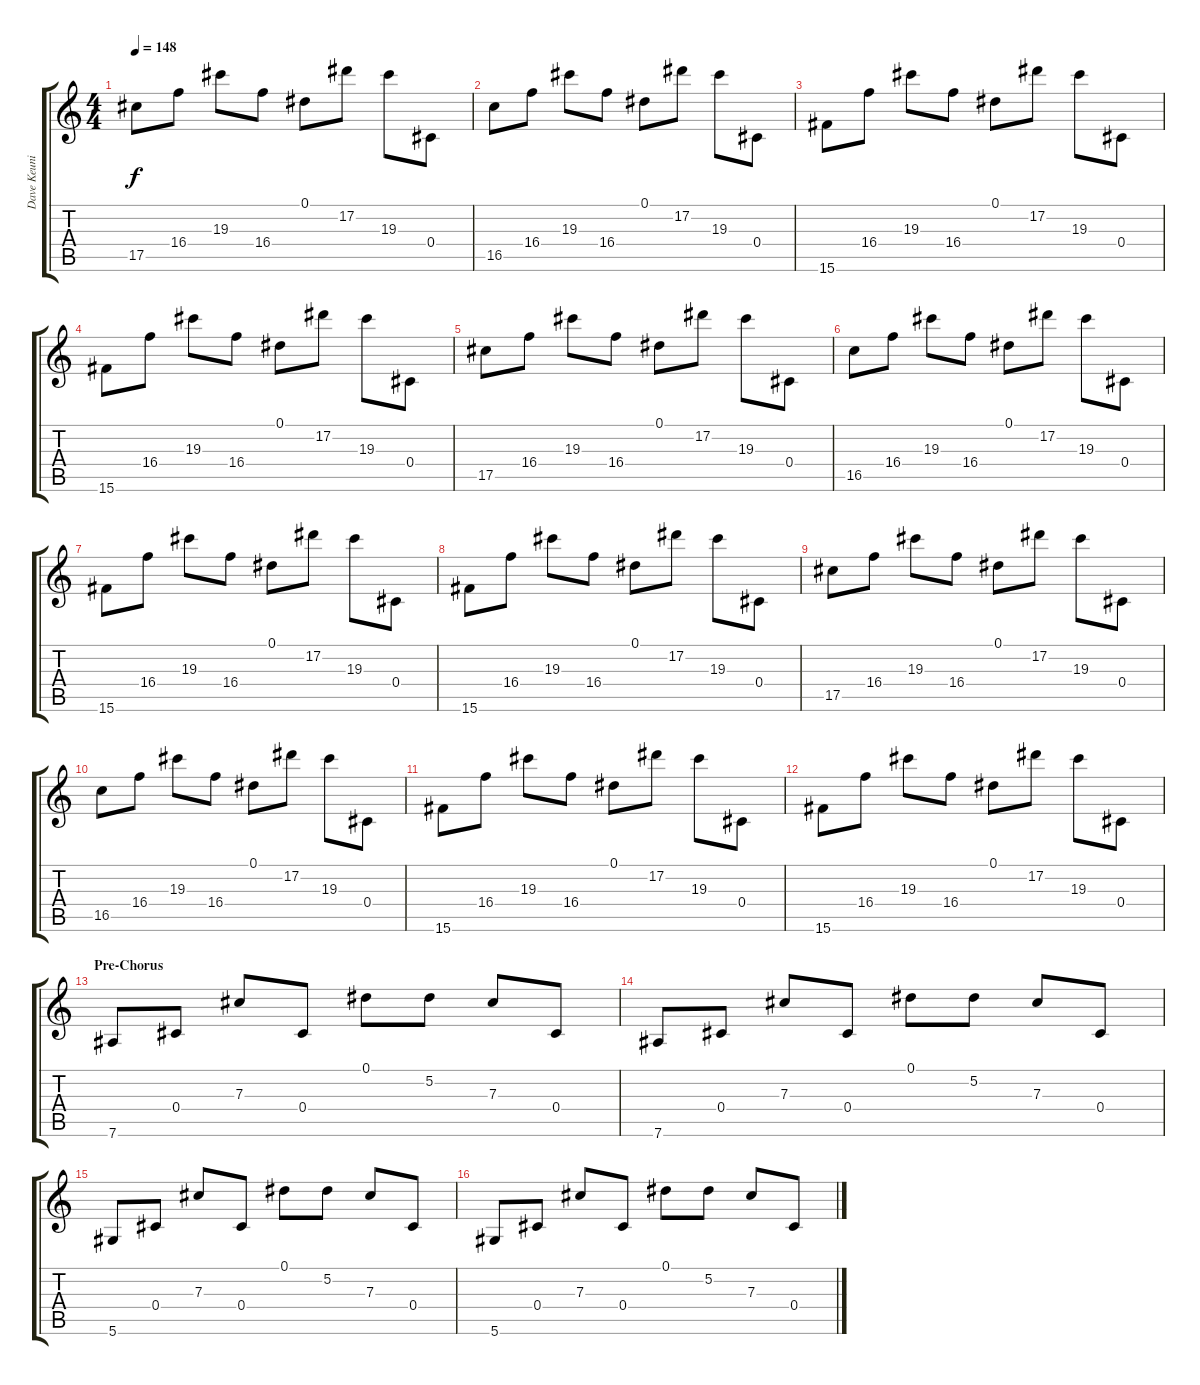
\track ("Dave Keuning - Lead Guitar (Left)" "Dave Keuni") {instrument overdrivenguitar}
\staff {score tabs}
\tuning (Eb4 Bb3 Gb3 Db3 Ab2 Eb2) {hide}
\ts (4 4)
\tempo 148
\clef g2
\ks c
17.5.8{dy f} 16.4.8 19.3.8 16.4.8 0.1.8 17.2.8 19.3.8 0.4.8 |
16.5.8 16.4.8 19.3.8 16.4.8 0.1.8 17.2.8 19.3.8 0.4.8 |
15.6.8 16.4.8 19.3.8 16.4.8 0.1.8 17.2.8 19.3.8 0.4.8 |
15.6.8 16.4.8 19.3.8 16.4.8 0.1.8 17.2.8 19.3.8 0.4.8 |
17.5.8 16.4.8 19.3.8 16.4.8 0.1.8 17.2.8 19.3.8 0.4.8 |
16.5.8 16.4.8 19.3.8 16.4.8 0.1.8 17.2.8 19.3.8 0.4.8 |
15.6.8 16.4.8 19.3.8 16.4.8 0.1.8 17.2.8 19.3.8 0.4.8 |
15.6.8 16.4.8 19.3.8 16.4.8 0.1.8 17.2.8 19.3.8 0.4.8 |
17.5.8 16.4.8 19.3.8 16.4.8 0.1.8 17.2.8 19.3.8 0.4.8 |
16.5.8 16.4.8 19.3.8 16.4.8 0.1.8 17.2.8 19.3.8 0.4.8 |
15.6.8 16.4.8 19.3.8 16.4.8 0.1.8 17.2.8 19.3.8 0.4.8 |
15.6.8 16.4.8 19.3.8 16.4.8 0.1.8 17.2.8 19.3.8 0.4.8 |
\section ("" "Pre-Chorus")
7.6.8 0.4.8 7.3.8 0.4.8 0.1.8 5.2.8 7.3.8 0.4.8 |
7.6.8 0.4.8 7.3.8 0.4.8 0.1.8 5.2.8 7.3.8 0.4.8 |
5.6.8 0.4.8 7.3.8 0.4.8 0.1.8 5.2.8 7.3.8 0.4.8 |
5.6.8 0.4.8 7.3.8 0.4.8 0.1.8 5.2.8 7.3.8 0.4.8
